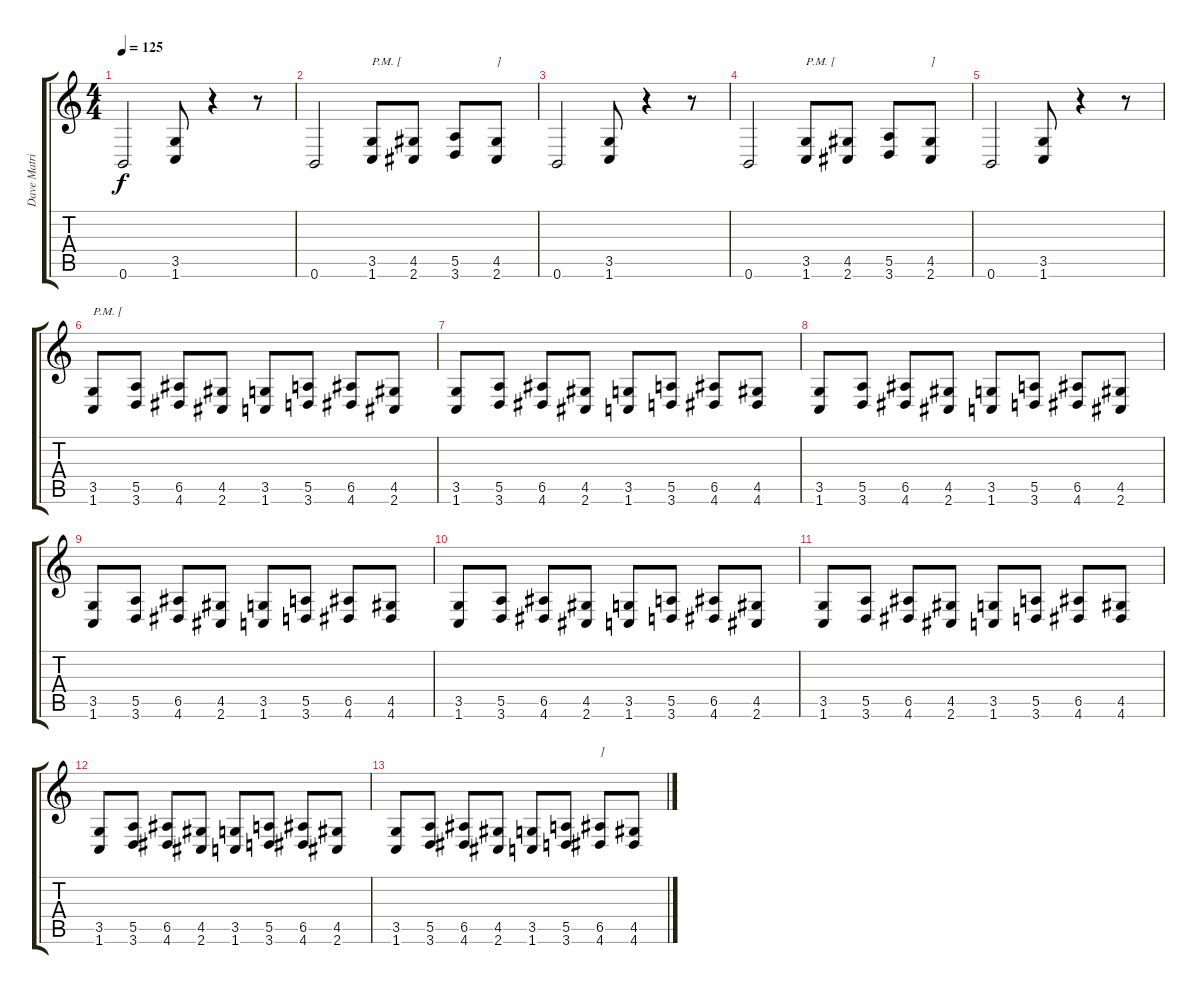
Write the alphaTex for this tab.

\track ("Dave Matrise" "Dave Matri") {instrument distortionguitar}
\staff {score tabs}
\tuning (B3 Gb3 D3 A2 E2 B1) {hide}
\ts (4 4)
\tempo 125
\clef g2
\ks c
0.6.2{dy f} (3.5 1.6).8 r.4 r.8 |
0.6.2 (3.5 1.6).8{txt "P.M. ["} (4.5 2.6).8 (5.5 3.6).8 (4.5 2.6).8{txt "]"} |
0.6.2 (3.5 1.6).8 r.4 r.8 |
0.6.2 (3.5 1.6).8{txt "P.M. ["} (4.5 2.6).8 (5.5 3.6).8 (4.5 2.6).8{txt "]"} |
0.6.2 (3.5 1.6).8 r.4 r.8 |
(3.5 1.6).8{txt "P.M. ["} (5.5 3.6).8 (6.5 4.6).8 (4.5 2.6).8 (3.5 1.6).8 (5.5 3.6).8 (6.5 4.6).8 (4.5 2.6).8 |
(3.5 1.6).8 (5.5 3.6).8 (6.5 4.6).8 (4.5 2.6).8 (3.5 1.6).8 (5.5 3.6).8 (6.5 4.6).8 (4.5 4.6).8 |
(3.5 1.6).8 (5.5 3.6).8 (6.5 4.6).8 (4.5 2.6).8 (3.5 1.6).8 (5.5 3.6).8 (6.5 4.6).8 (4.5 2.6).8 |
(3.5 1.6).8 (5.5 3.6).8 (6.5 4.6).8 (4.5 2.6).8 (3.5 1.6).8 (5.5 3.6).8 (6.5 4.6).8 (4.5 4.6).8 |
(3.5 1.6).8 (5.5 3.6).8 (6.5 4.6).8 (4.5 2.6).8 (3.5 1.6).8 (5.5 3.6).8 (6.5 4.6).8 (4.5 2.6).8 |
(3.5 1.6).8 (5.5 3.6).8 (6.5 4.6).8 (4.5 2.6).8 (3.5 1.6).8 (5.5 3.6).8 (6.5 4.6).8 (4.5 4.6).8 |
(3.5 1.6).8 (5.5 3.6).8 (6.5 4.6).8 (4.5 2.6).8 (3.5 1.6).8 (5.5 3.6).8 (6.5 4.6).8 (4.5 2.6).8 |
(3.5 1.6).8 (5.5 3.6).8 (6.5 4.6).8 (4.5 2.6).8 (3.5 1.6).8 (5.5 3.6).8 (6.5 4.6).8{txt "]"} (4.5 4.6).8
